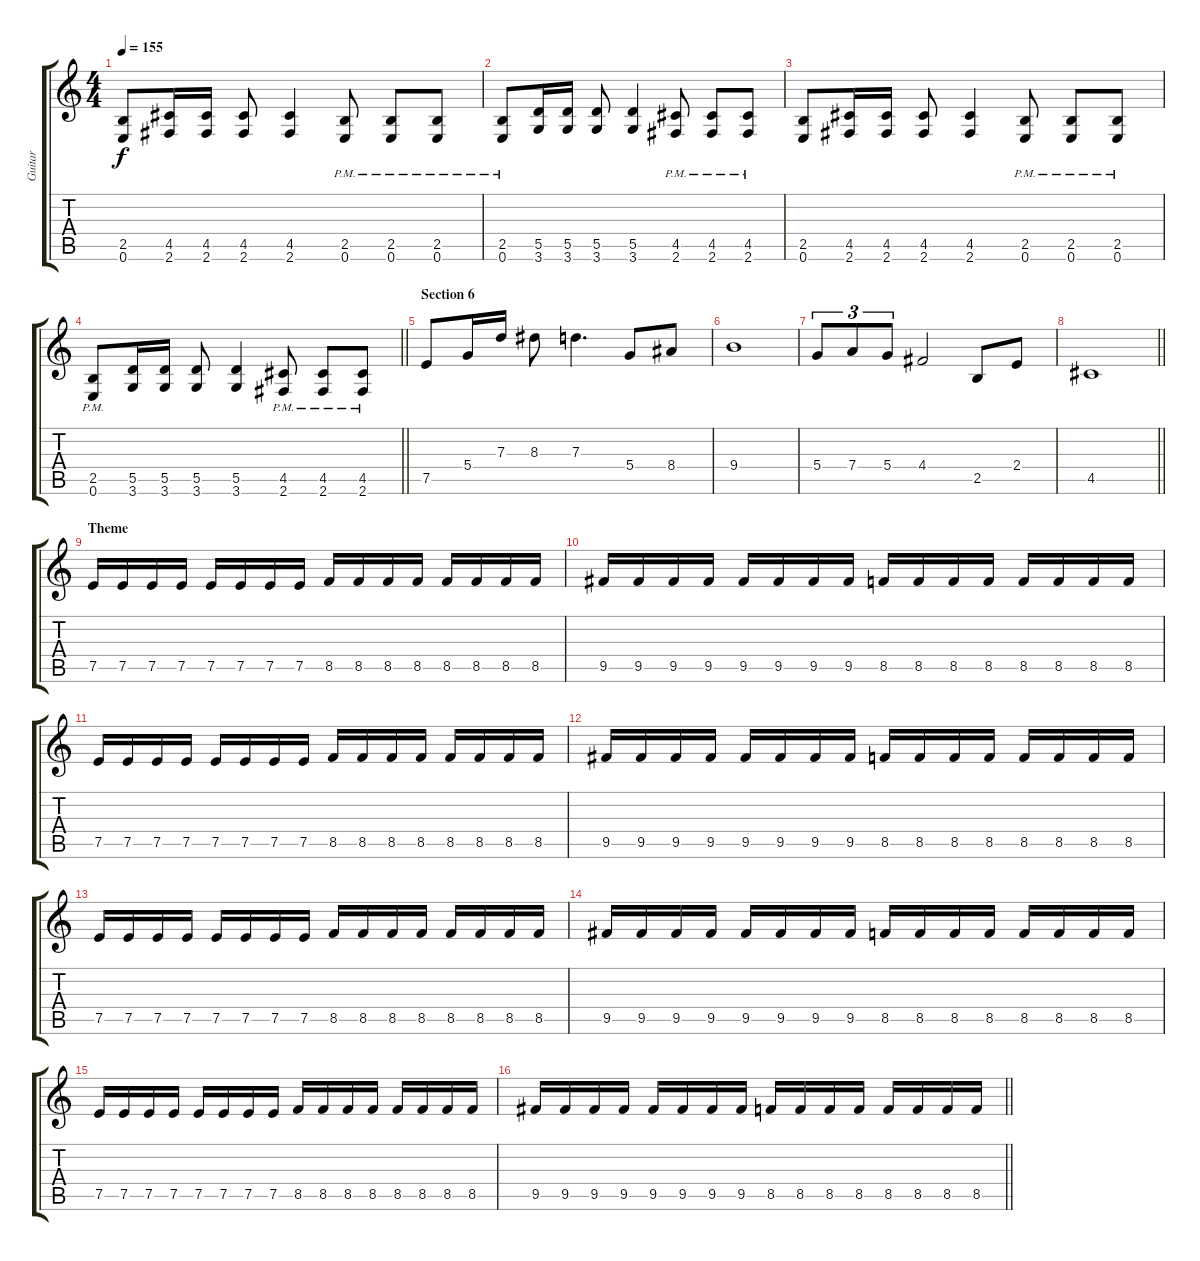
\track ("Guitar" "Guitar") {instrument distortionguitar}
\staff {score tabs}
\tuning (E4 B3 G3 D3 A2 E2) {hide}
\ts (4 4)
\tempo 155
\clef g2
\ks c
(2.5 0.6).8{dy f} (4.5 2.6).16 (4.5 2.6).16 (4.5 2.6).8 (4.5 2.6).4 (2.5{pm} 0.6{pm}).8 (2.5{pm} 0.6{pm}).8 (2.5{pm} 0.6{pm}).8 |
(2.5{pm} 0.6{pm}).8 (5.5 3.6).16 (5.5 3.6).16 (5.5 3.6).8 (5.5 3.6).4 (4.5{pm} 2.6{pm}).8 (4.5{pm} 2.6{pm}).8 (4.5{pm} 2.6{pm}).8 |
(2.5 0.6).8 (4.5 2.6).16 (4.5 2.6).16 (4.5 2.6).8 (4.5 2.6).4 (2.5{pm} 0.6{pm}).8 (2.5{pm} 0.6{pm}).8 (2.5{pm} 0.6{pm}).8 |
\barLineRight lightlight
(2.5{pm} 0.6{pm}).8 (5.5 3.6).16 (5.5 3.6).16 (5.5 3.6).8 (5.5 3.6).4 (4.5{pm} 2.6{pm}).8 (4.5{pm} 2.6{pm}).8 (4.5{pm} 2.6{pm}).8 |
\section ("" "Section 6")
7.5.8 5.4.16 7.3.16 8.3.8 7.3.4{d} 5.4.8 8.4.8 |
9.4.1 |
5.4.8{tu (3 2)} 7.4.8{tu (3 2)} 5.4.8{tu (3 2)} 4.4.2 2.5.8 2.4.8 |
\barLineRight lightlight
4.5.1 |
\section ("" "Theme")
7.5.16 7.5.16 7.5.16 7.5.16 7.5.16 7.5.16 7.5.16 7.5.16 8.5.16 8.5.16 8.5.16 8.5.16 8.5.16 8.5.16 8.5.16 8.5.16 |
9.5.16 9.5.16 9.5.16 9.5.16 9.5.16 9.5.16 9.5.16 9.5.16 8.5.16 8.5.16 8.5.16 8.5.16 8.5.16 8.5.16 8.5.16 8.5.16 |
7.5.16 7.5.16 7.5.16 7.5.16 7.5.16 7.5.16 7.5.16 7.5.16 8.5.16 8.5.16 8.5.16 8.5.16 8.5.16 8.5.16 8.5.16 8.5.16 |
9.5.16 9.5.16 9.5.16 9.5.16 9.5.16 9.5.16 9.5.16 9.5.16 8.5.16 8.5.16 8.5.16 8.5.16 8.5.16 8.5.16 8.5.16 8.5.16 |
7.5.16 7.5.16 7.5.16 7.5.16 7.5.16 7.5.16 7.5.16 7.5.16 8.5.16 8.5.16 8.5.16 8.5.16 8.5.16 8.5.16 8.5.16 8.5.16 |
9.5.16 9.5.16 9.5.16 9.5.16 9.5.16 9.5.16 9.5.16 9.5.16 8.5.16 8.5.16 8.5.16 8.5.16 8.5.16 8.5.16 8.5.16 8.5.16 |
7.5.16 7.5.16 7.5.16 7.5.16 7.5.16 7.5.16 7.5.16 7.5.16 8.5.16 8.5.16 8.5.16 8.5.16 8.5.16 8.5.16 8.5.16 8.5.16 |
\barLineRight lightlight
9.5.16 9.5.16 9.5.16 9.5.16 9.5.16 9.5.16 9.5.16 9.5.16 8.5.16 8.5.16 8.5.16 8.5.16 8.5.16 8.5.16 8.5.16 8.5.16
